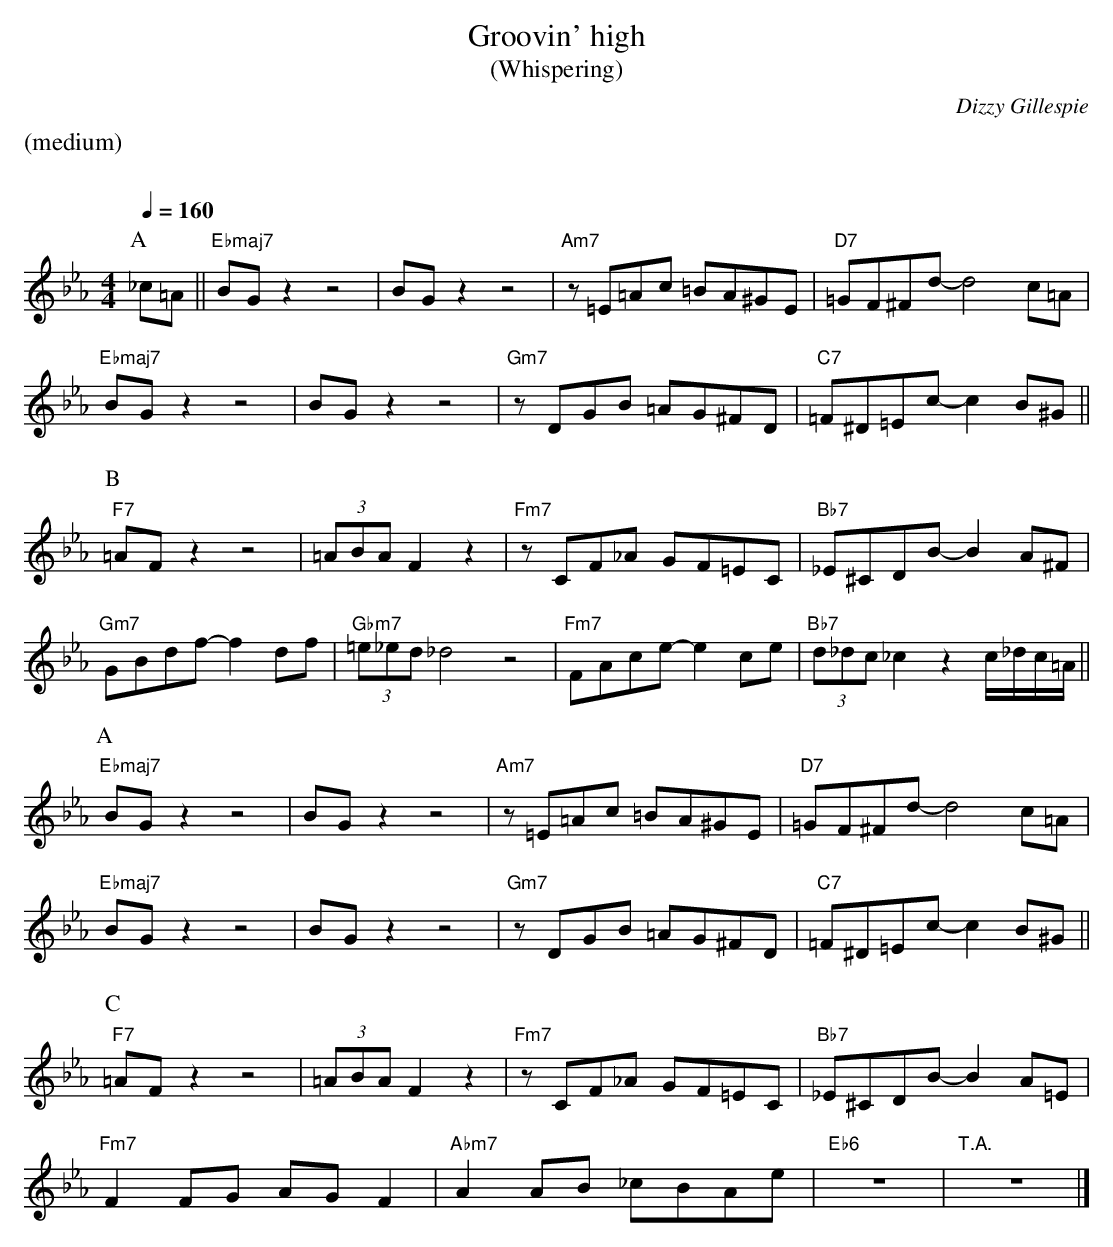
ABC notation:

X:1
T: Groovin' high
T: (Whispering)
M:4/4
L:1/8
C:Dizzy Gillespie
Q:1/4=160
K:Eb
%%text (medium)
%%vskip 20
P: A
_c=A || "Ebmaj7"BGz2 z4 | BGz2 z4 | "Am7"z=E=Ac =BA^GE | "D7"=GF^Fd- d4c=A |
"Ebmaj7"BGz2 z4 | BGz2 z4 | "Gm7"zDGB =AG^FD | "C7"=F^D=Ec- c2 B^G ||
P: B
"F7"=AFz2 z4 | (3=ABA F2 z2 | "Fm7"zCF_A GF=EC | "Bb7"_E^CDB- B2A^F |
"Gm7"GBdf-f2df | "Gbm7"(3=e_ed _d4 z4 | "Fm7"FAce-e2ce | "Bb7"(3d_dc _c2 z2 c/_d/c/=A/ ||
P: A
"Ebmaj7"BGz2 z4 | BGz2 z4 | "Am7"z=E=Ac =BA^GE | "D7"=GF^Fd- d4c=A |
"Ebmaj7"BGz2 z4 | BGz2 z4 | "Gm7"zDGB =AG^FD | "C7"=F^D=Ec- c2 B^G ||
P: C
"F7"=AFz2 z4 | (3=ABA F2 z2 | "Fm7"zCF_A GF=EC | "Bb7"_E^CDB- B2A=E |
"Fm7"F2FG AGF2 | "Abm7"A2AB _cBAe | "Eb6"z8 | "T.A."z8 |]
